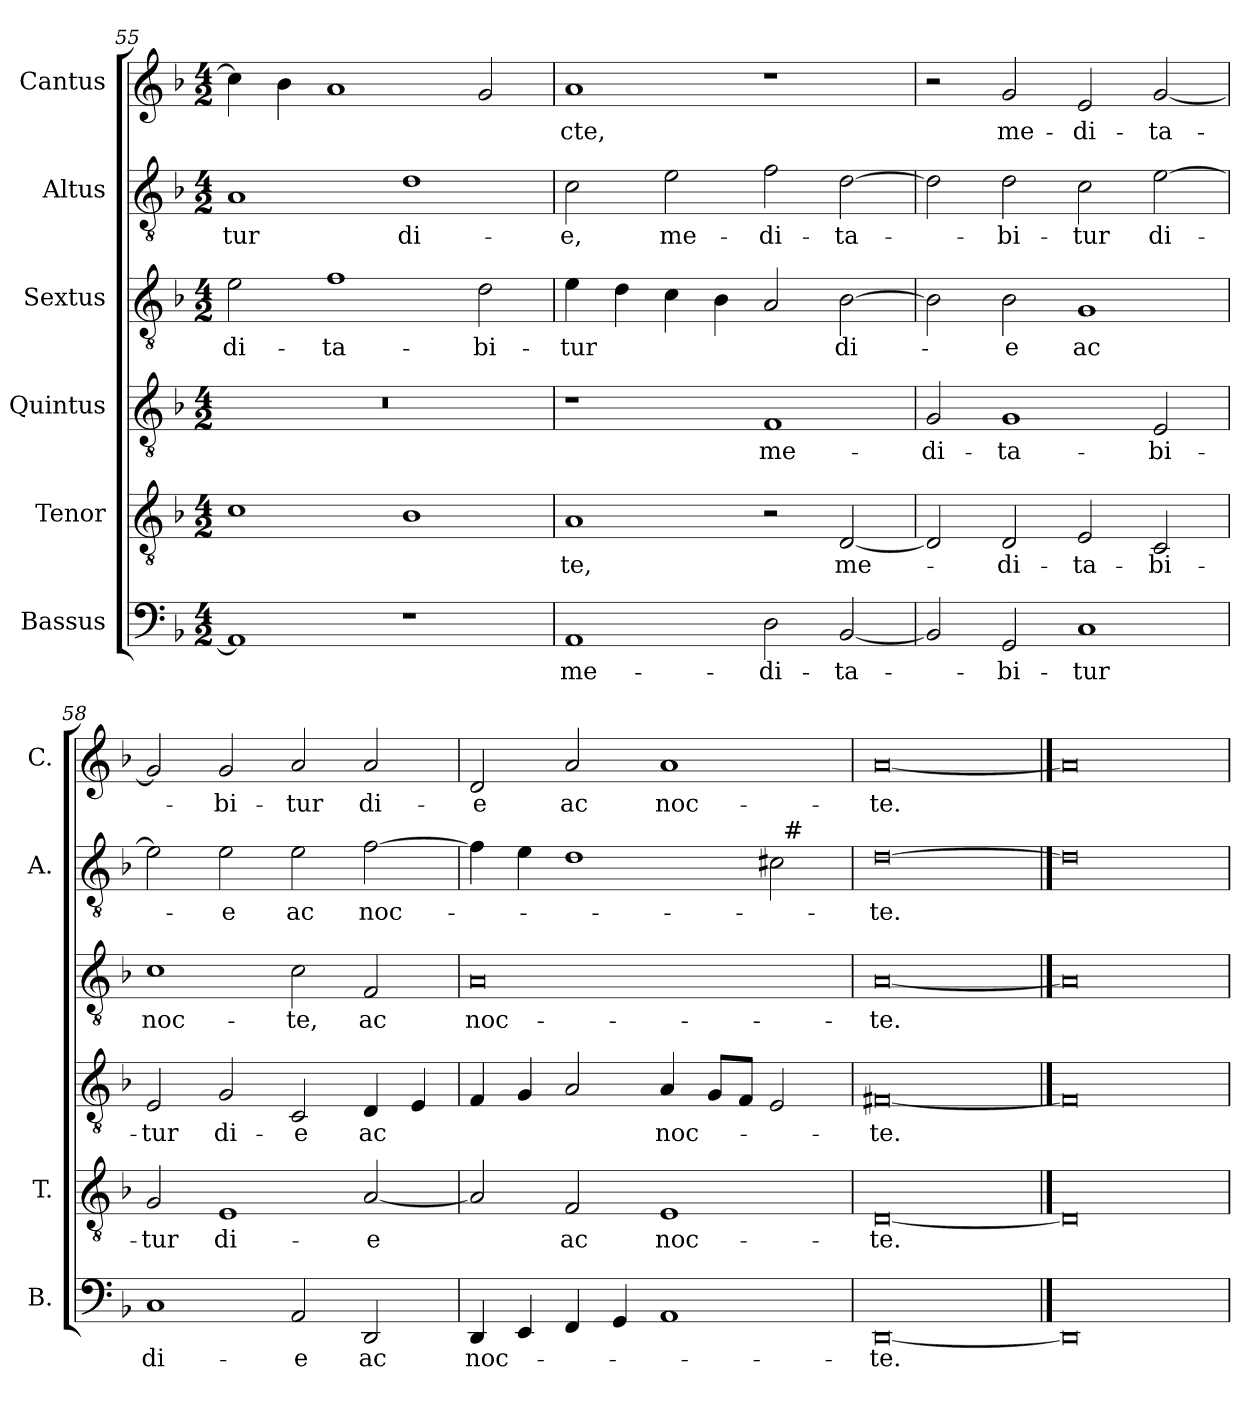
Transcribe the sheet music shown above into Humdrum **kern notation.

**kern	**text	**kern	**text	**kern	**text	**kern	**text	**kern	**text	**kern	**text
*part6	*part6	*part5	*part5	*part4	*part4	*part3	*part3	*part2	*part2	*part1	*part1
*staff6	*staff6	*staff5	*staff5	*staff4	*staff4	*staff3	*staff3	*staff2	*staff2	*staff1	*staff1
*I"Bassus	*	*I"Tenor	*	*I"Quintus	*	*I"Sextus	*	*I"Altus	*	*I"Cantus	*
*I'B.	*	*I'T.	*	*	*	*	*	*I'A.	*	*I'C.	*
*clefF4	*	*clefGv2	*	*clefGv2	*	*clefGv2	*	*clefGv2	*	*clefG2	*
*	*	*ITrd7c12	*	*ITrd7c12	*	*ITrd7c12	*	*ITrd7c12	*	*	*
*k[b-]	*	*k[b-]	*	*k[b-]	*	*k[b-]	*	*k[b-]	*	*k[b-]	*
*d:	*	*d:	*	*d:	*	*d:	*	*d:	*	*d:	*
*M4/2	*	*M4/2	*	*M4/2	*	*M4/2	*	*M4/2	*	*M4/2	*
=55	=55	=55	=55	=55	=55	=55	=55	=55	=55	=55	=55
!	!	!	!	!LO:N:vis=1	!	!	!LO:LY:b	!	!LO:LY:b	!	!
1AA]	.	1C	.	0r	.	2E\	-di-	1AA	-tur	4cc\]	.
.	.	.	.	.	.	.	.	.	.	4b-\	.
!	!	!	!	!	!	!	!LO:LY:b	!	!	!	!
.	.	.	.	.	.	1F	-ta-	.	.	1a	.
!	!	!	!	!	!	!	!	!	!LO:LY:b	!	!
1r	.	1BB-	.	.	.	.	.	1D	di-	.	.
!	!	!	!	!	!	!	!LO:LY:b	!	!	!	!
.	.	.	.	.	.	2D\	-bi-	.	.	2g/	.
!!LO:LB:g=z
=56	=56	=56	=56	=56	=56	=56	=56	=56	=56	=56	=56
!	!LO:LY:b	!	!LO:LY:b	!	!	!	!LO:LY:b	!	!LO:LY:b	!	!LO:LY:b
1AA	me-	1AA	-te,	1r	.	4E\	-tur	2C\	-e,	1a	-cte,
.	.	.	.	.	.	4D\	.	.	.	.	.
!	!	!	!	!	!	!	!	!	!LO:LY:b	!	!
.	.	.	.	.	.	4C\	.	2E\	me-	.	.
.	.	.	.	.	.	4BB-\	.	.	.	.	.
!	!LO:LY:b	!	!	!	!LO:LY:b	!	!	!	!LO:LY:b	!	!
2D\	-di-	2r	.	1FF	me-	2AA/	.	2F\	-di-	1r	.
!	!LO:LY:b	!	!LO:LY:b	!	!	!	!LO:LY:b	!	!LO:LY:b	!	!
[<2BB-/	-ta-	[<2DD/	me-	.	.	[>2BB-\	di-	[>2D\	-ta-	.	.
=57	=57	=57	=57	=57	=57	=57	=57	=57	=57	=57	=57
!	!	!	!	!	!LO:LY:b	!	!	!	!	!	!
2BB-/]	.	2DD/]	.	2GG/	-di-	2BB-\]	.	2D\]	.	2r	.
!	!LO:LY:b	!	!LO:LY:b	!	!LO:LY:b	!	!LO:LY:b	!	!LO:LY:b	!	!LO:LY:b
2GG/	-bi-	2DD/	-di-	1GG	-ta-	2BB-\	-e	2D\	-bi-	2g/	me-
!	!LO:LY:b	!	!LO:LY:b	!	!	!	!LO:LY:b	!	!LO:LY:b	!	!LO:LY:b
1C	-tur	2EE/	-ta-	.	.	1GG	ac	2C\	-tur	2e/	-di-
!	!	!	!LO:LY:b	!	!LO:LY:b	!	!	!	!LO:LY:b	!	!LO:LY:b
.	.	2CC/	-bi-	2EE/	-bi-	.	.	[>2E\	di-	[<2g/	-ta-
=58	=58	=58	=58	=58	=58	=58	=58	=58	=58	=58	=58
!	!LO:LY:b	!	!LO:LY:b	!	!LO:LY:b	!	!LO:LY:b	!	!	!	!
1C	di-	2GG/	-tur	2EE/	-tur	1C	noc-	2E\]	.	2g/]	.
!	!	!	!LO:LY:b	!	!LO:LY:b	!	!	!	!LO:LY:b	!	!LO:LY:b
.	.	1EE	di-	2GG/	di-	.	.	2E\	-e	2g/	-bi-
!	!LO:LY:b	!	!	!	!LO:LY:b	!	!LO:LY:b	!	!LO:LY:b	!	!LO:LY:b
2AA/	-e	.	.	2CC/	-e	2C\	-te,	2E\	ac	2a/	-tur
!	!LO:LY:b	!	!LO:LY:b	!	!LO:LY:b	!	!LO:LY:b	!	!LO:LY:b	!	!LO:LY:b
2DD/	ac	[<2AA/	-e	4DD/	ac	2FF/	ac	[>2F\	noc-	2a/	di-
.	.	.	.	4EE/	.	.	.	.	.	.	.
=59	=59	=59	=59	=59	=59	=59	=59	=59	=59	=59	=59
!	!LO:LY:b	!	!	!	!	!	!LO:LY:b	!	!	!	!LO:LY:b
*	*	*	*	*	*	*	*	*^	*	*	*
4DD/	noc-	2AA/]	.	4FF/	.	0AA	noc-	4F\]	1ryy	.	2d/	-e
4EE/	.	.	.	4GG/	.	.	.	4E\	.	.	.	.
!	!	!	!LO:LY:b	!	!	!	!	!	!	!	!	!LO:LY:b
4FF/	.	2FF/	ac	2AA/	.	.	.	1D	.	.	2a/	ac
4GG/	.	.	.	.	.	.	.	.	.	.	.	.
!	!	!	!LO:LY:b	!	!LO:LY:b	!	!	!	!	!	!	!LO:LY:b
1AA	.	1EE	noc-	4AA/	noc-	.	.	.	2ryy	.	1a	noc-
.	.	.	.	8GG/L	.	.	.	.	.	.	.	.
.	.	.	.	8FF/J	.	.	.	.	.	.	.	.
.	.	.	.	2EE/	.	.	.	2C#\	32ryy	.	.	.
!	!	!	!	!	!	!	!	!	!LO:TX:a:t=#	!	!	!
.	.	.	.	.	.	.	.	.	4...ryy	.	.	.
=60	=60	=60	=60	=60	=60	=60	=60	=60	=60	=60	=60	=60
!	!LO:LY:b	!	!LO:LY:b	!	!LO:LY:b	!	!LO:LY:b	!	!	!LO:LY:b	!	!LO:LY:b
*	*	*	*	*	*	*	*	*v	*v	*	*	*
[0DD	-te.	[0DD	-te.	[0FF#X	-te.	[0AA	-te.	[0D	-te.	[0a	-te.
==61	==61	==61	==61	==61	==61	==61	==61	==61	==61	==61	==61
0DD]	.	0DD]	.	0FF#]	.	0AA]	.	0D]	.	0a]	.
=	=	=	=	=	=	=	=	=	=	=	=
*-	*-	*-	*-	*-	*-	*-	*-	*-	*-	*-	*-
